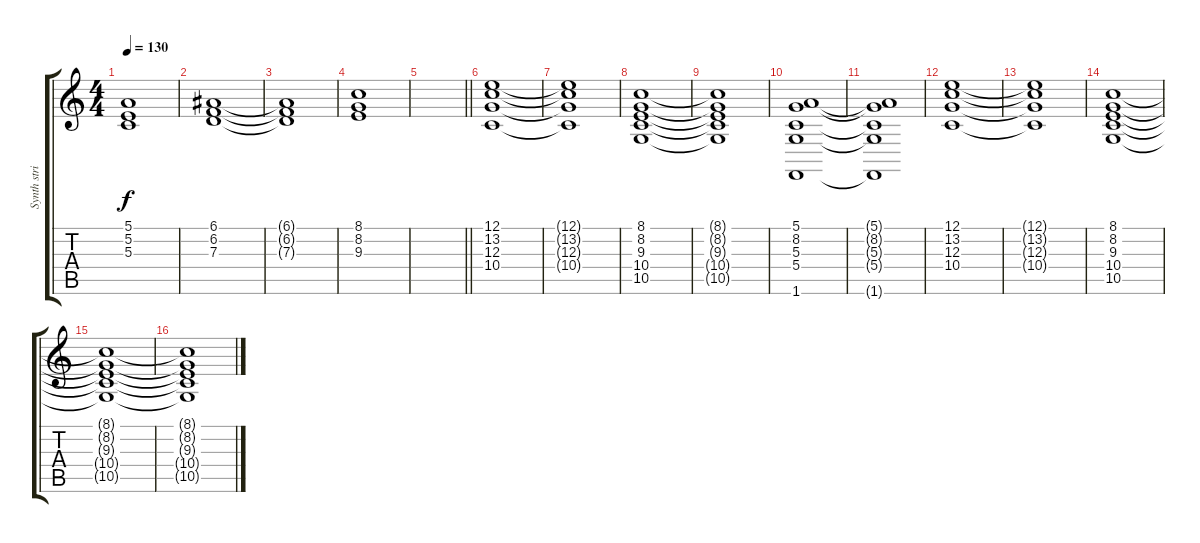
\track ("Synth strings" "Synth stri") {instrument stringensemble1}
\staff {score tabs}
\tuning (E4 B3 G3 D3 A2 E2) {hide}
\ts (4 4)
\tempo 130
\clef g2
\ks c
(5.1 5.2 5.3).1{dy f} |
(6.1 6.2 7.3).1 |
(6.1{t} 6.2{t} 7.3{t}).1 |
(8.1 8.2 9.3).1 |
\barLineRight lightlight
|
(12.1 13.2 12.3 10.4).1 |
(12.1{t} 13.2{t} 12.3{t} 10.4{t}).1 |
(8.1 8.2 9.3 10.4 10.5).1 |
(8.1{t} 8.2{t} 9.3{t} 10.4{t} 10.5{t}).1 |
(5.1 8.2 5.3 5.4 1.6).1 |
(5.1{t} 8.2{t} 5.3{t} 5.4{t} 1.6{t}).1 |
(12.1 13.2 12.3 10.4).1 |
(12.1{t} 13.2{t} 12.3{t} 10.4{t}).1 |
(8.1 8.2 9.3 10.4 10.5).1 |
(8.1{t} 8.2{t} 9.3{t} 10.4{t} 10.5{t}).1 |
(8.1{t} 8.2{t} 9.3{t} 10.4{t} 10.5{t}).1
